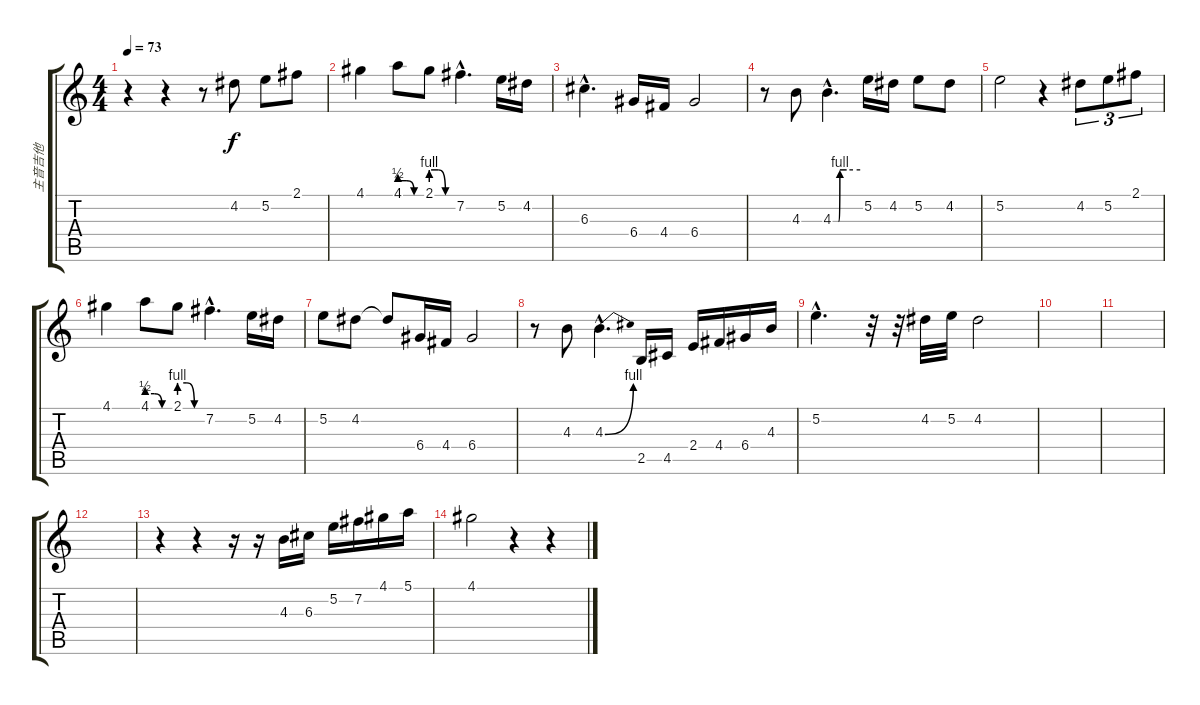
\track ("主音吉他" "主音吉他") {instrument overdrivenguitar}
\staff {score tabs}
\tuning (E4 B3 G3 D3 A2 E2) {hide}
\ts (4 4)
\tempo 73
\clef g2
\ks c
r.4{dy f instrument overdrivenguitar} r.4 r.8 4.2.8 5.2.8 2.1.8 |
4.1.4 4.1{be (custom 0 2 20 2 40 0 60 0)}.8 2.1{be (custom 0 4 20 4 40 0 60 0)}.8 7.2{hac}.4{d} 5.2.16 4.2.16 |
6.3{hac}.4{d} 6.4.16 4.4.16 6.4.2 |
r.8 4.3.8 4.3{be (custom 0 0 12 0 15 4 30 4 60 4) hac}.4{d} 5.2.16 4.2.16 5.2.8 4.2.8 |
5.2.2 r.4 4.2.8{tu (3 2)} 5.2.8{tu (3 2)} 2.1.8{tu (3 2)} |
4.1.4 4.1{be (custom 0 2 20 2 40 0 60 0)}.8 2.1{be (custom 0 4 20 4 40 0 60 0)}.8 7.2{hac}.4{d} 5.2.16 4.2.16 |
5.2.8 4.2.8 4.2{t}.8 6.4.16 4.4.16 6.4.2 |
r.8 4.3.8 4.3{be (bend 0 0 60 4) hac}.4{d} 2.5.16 4.5.16 2.4.16 4.4.16 6.4.16 4.3.16 |
5.2{hac}.4{d} r.32 r.32 4.2.32{volume 8} 5.2.32 4.2.2 |
|
|
|
r.4 r.4 r.16 r.16 4.3.16{volume 15 balance 5} 6.3.16 5.2.16 7.2.16 4.1.16 5.1.16 |
4.1.2{volume 11 balance 12} r.4 r.4
